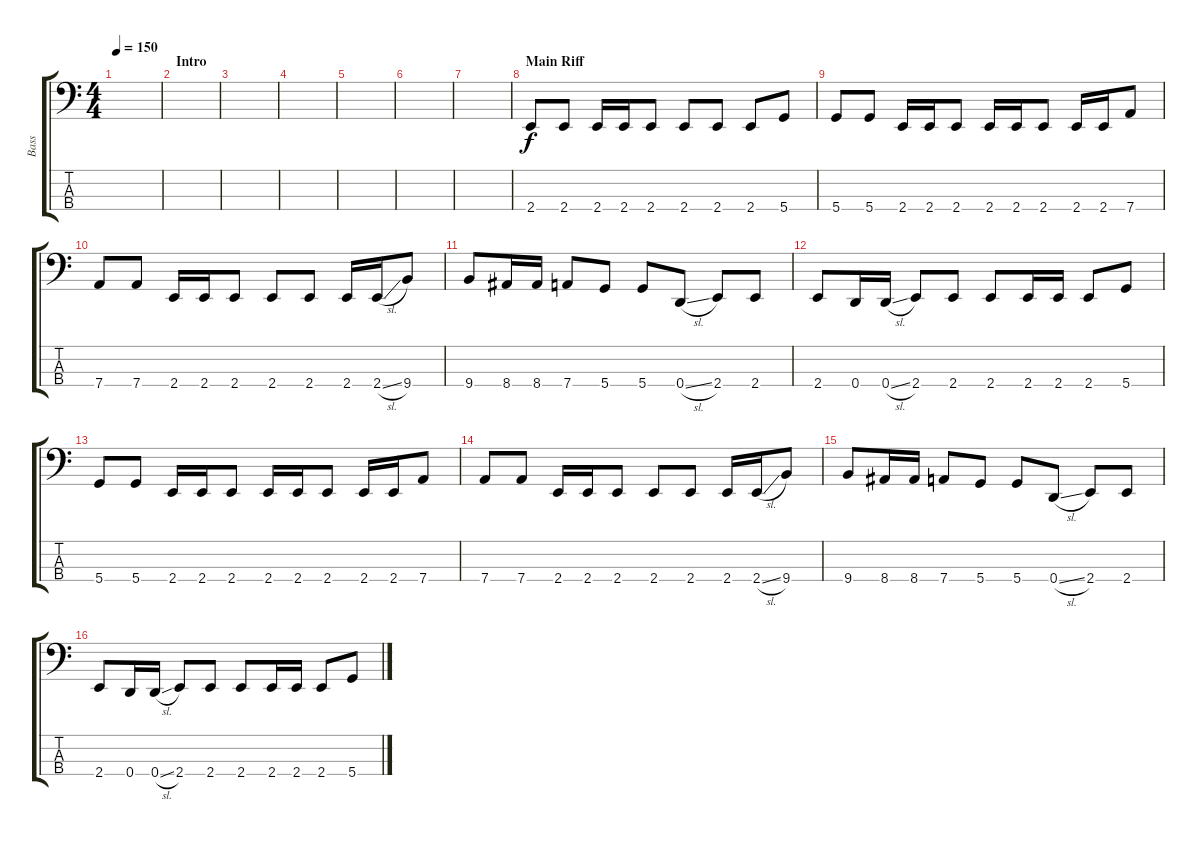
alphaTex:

\track ("Bass" "Bass") {instrument electricbasspick}
\staff {score tabs}
\tuning (G2 D2 A1 D1) {hide}
\ts (4 4)
\tempo 150
\clef f4
\ks c
|
\section ("" "Intro")
|
|
|
|
|
|
\section ("" "Main Riff")
2.4.8 2.4.8 2.4.16 2.4.16 2.4.8 2.4.8 2.4.8 2.4.8 5.4.8 |
5.4.8 5.4.8 2.4.16 2.4.16 2.4.8 2.4.16 2.4.16 2.4.8 2.4.16 2.4.16 7.4.8 |
7.4.8 7.4.8 2.4.16 2.4.16 2.4.8 2.4.8 2.4.8 2.4.16 2.4{sl}.16 9.4.8 |
9.4.8 8.4.16 8.4.16 7.4.8 5.4.8 5.4.8 0.4{sl}.8 2.4.8 2.4.8 |
2.4.8 0.4.16 0.4{sl}.16 2.4.8 2.4.8 2.4.8 2.4.16 2.4.16 2.4.8 5.4.8 |
5.4.8 5.4.8 2.4.16 2.4.16 2.4.8 2.4.16 2.4.16 2.4.8 2.4.16 2.4.16 7.4.8 |
7.4.8 7.4.8 2.4.16 2.4.16 2.4.8 2.4.8 2.4.8 2.4.16 2.4{sl}.16 9.4.8 |
9.4.8 8.4.16 8.4.16 7.4.8 5.4.8 5.4.8 0.4{sl}.8 2.4.8 2.4.8 |
2.4.8 0.4.16 0.4{sl}.16 2.4.8 2.4.8 2.4.8 2.4.16 2.4.16 2.4.8 5.4.8
